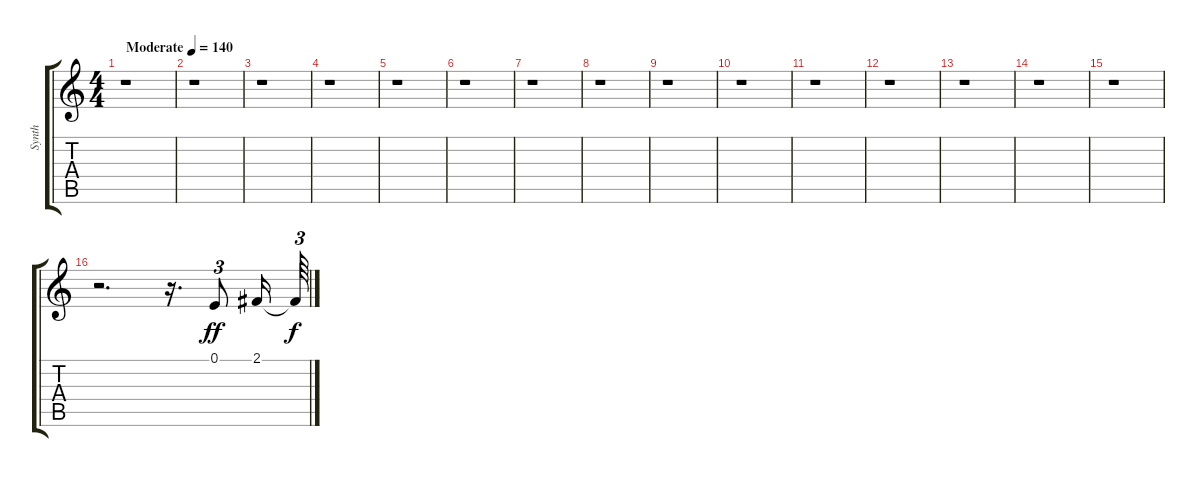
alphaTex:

\track ("Synth" "Synth") {instrument stringensemble1}
\staff {score tabs}
\tuning (E4 B3 G3 D3 A2 E2) {hide}
\ts (4 4)
\tempo (140 "Moderate")
\clef g2
\ks c
r.1{dy ff instrument stringensemble1} |
r.1 |
r.1 |
r.1 |
r.1 |
r.1 |
r.1 |
r.1 |
r.1 |
r.1 |
r.1 |
r.1 |
r.1 |
r.1 |
r.1 |
r.2{d} r.16{d} 0.1.8{tu (3 2)} 2.1.16 2.1{t}.64{tu (3 2) dy f}
